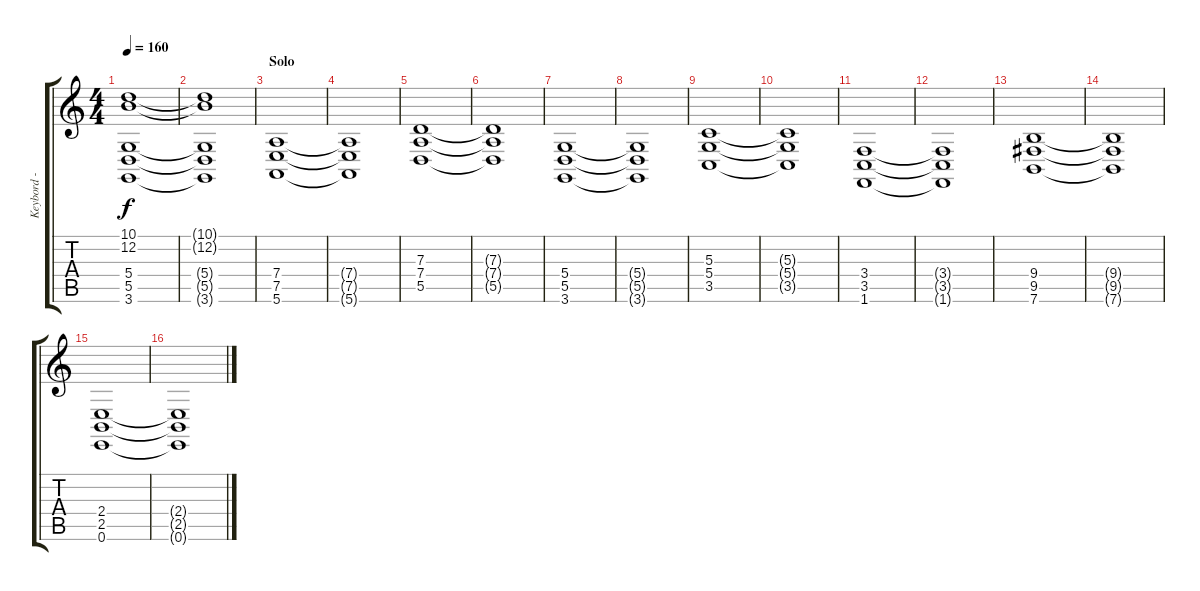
\track ("Keybord - BG" "Keybord - ") {instrument pad4choir}
\staff {score tabs}
\tuning (E4 B3 G3 D3 A2 E2) {hide}
\ts (4 4)
\tempo 160
\clef g2
\ks c
(10.1 12.2 5.4 5.5 3.6).1{dy f} |
(10.1{t} 12.2{t} 5.4{t} 5.5{t} 3.6{t}).1 |
\section ("" "Solo")
(7.4 7.5 5.6).1 |
(7.4{t} 7.5{t} 5.6{t}).1 |
(7.3 7.4 5.5).1 |
(7.3{t} 7.4{t} 5.5{t}).1 |
(5.4 5.5 3.6).1 |
(5.4{t} 5.5{t} 3.6{t}).1 |
(5.3 5.4 3.5).1 |
(5.3{t} 5.4{t} 3.5{t}).1 |
(3.4 3.5 1.6).1 |
(3.4{t} 3.5{t} 1.6{t}).1 |
(9.4 9.5 7.6).1 |
(9.4{t} 9.5{t} 7.6{t}).1 |
(2.4 2.5 0.6).1 |
(2.4{t} 2.5{t} 0.6{t}).1
